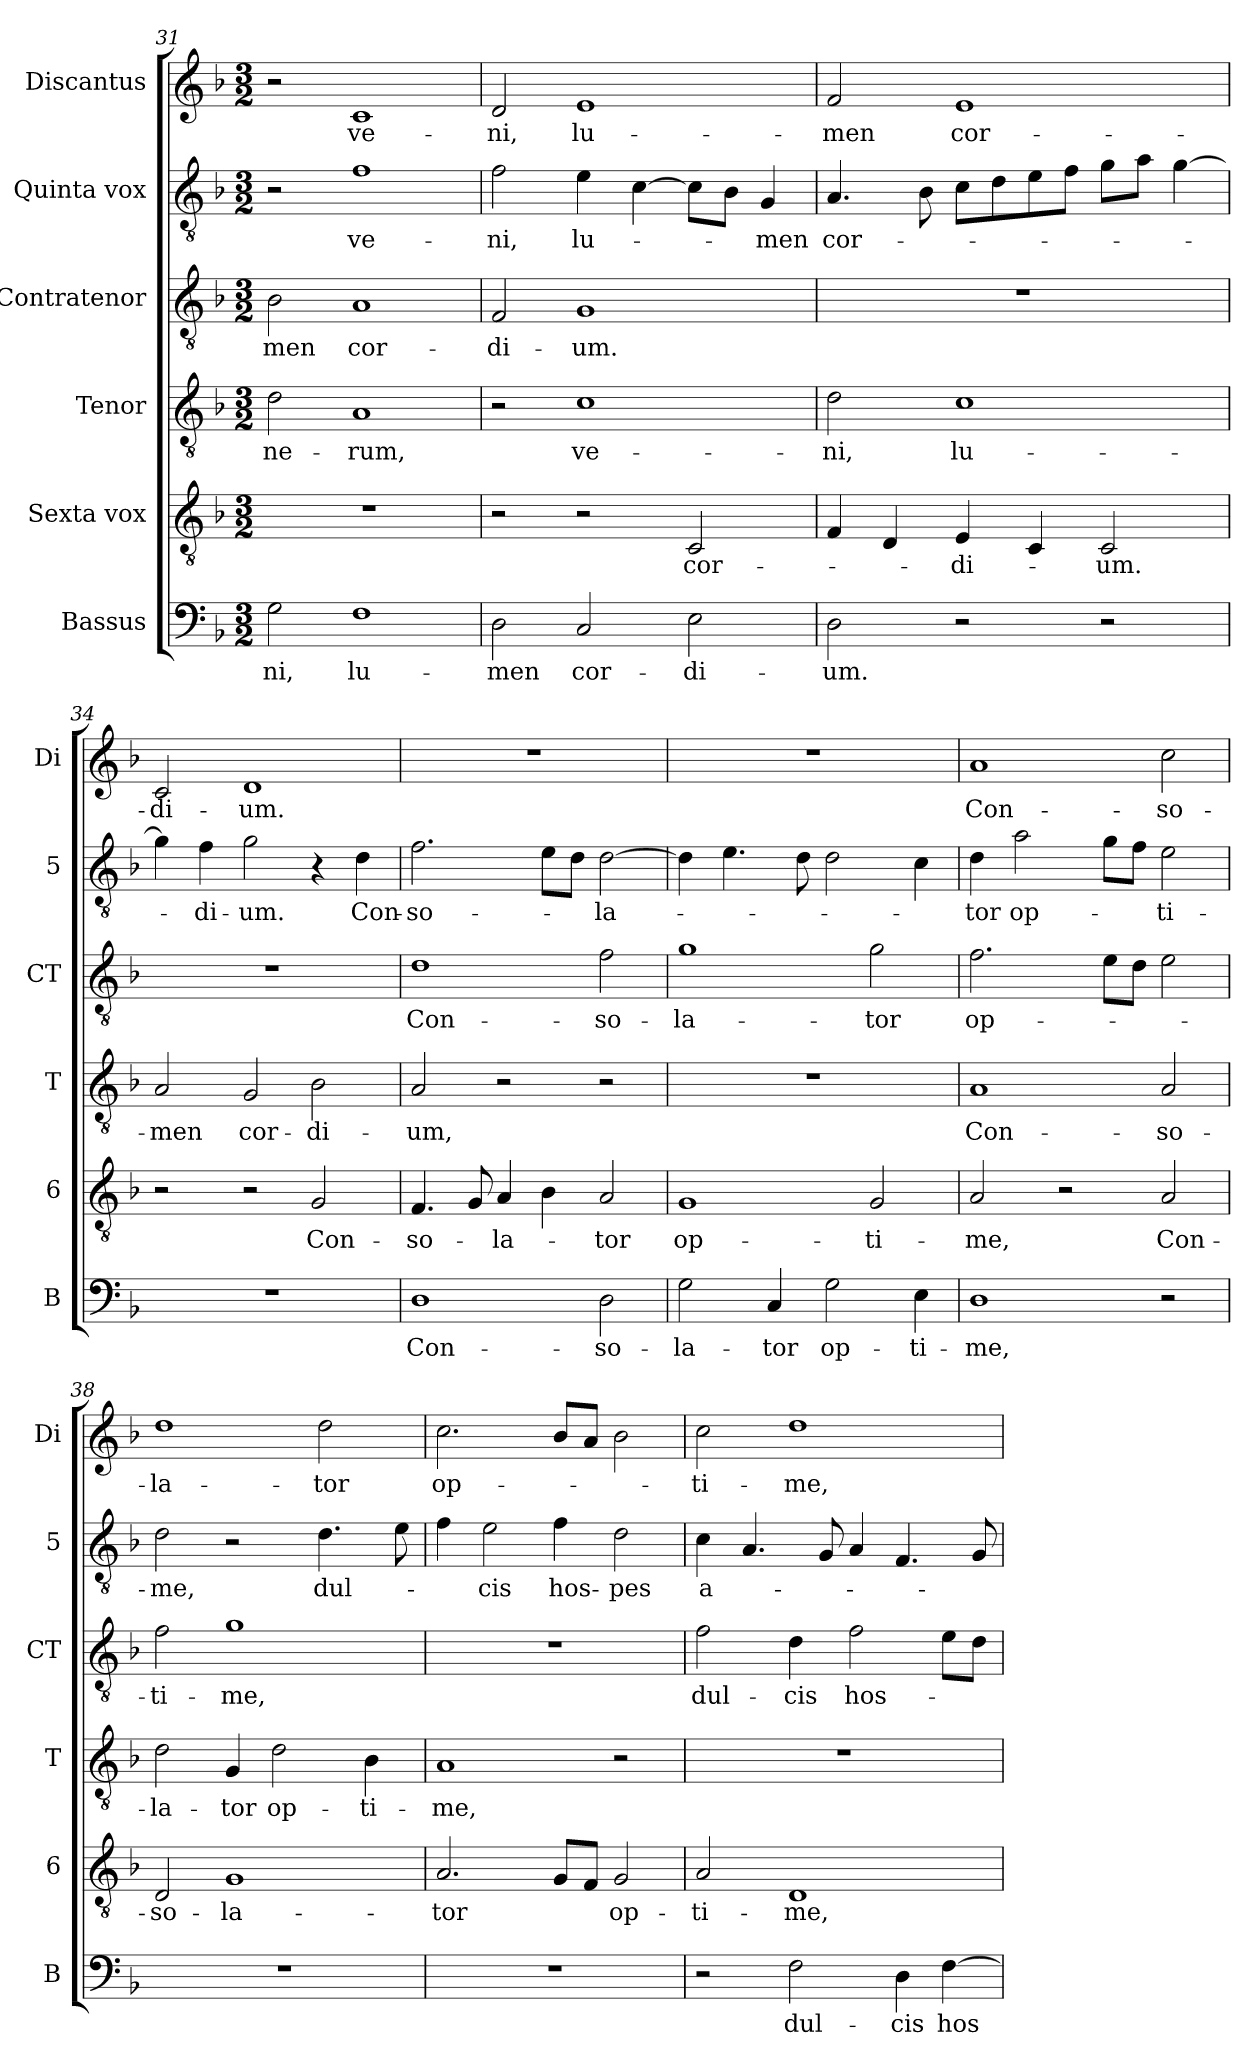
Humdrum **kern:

**kern	**text	**kern	**text	**kern	**text	**kern	**text	**kern	**text	**kern	**text
*part6	*part6	*part5	*part5	*part4	*part4	*part3	*part3	*part2	*part2	*part1	*part1
*staff6	*staff6	*staff5	*staff5	*staff4	*staff4	*staff3	*staff3	*staff2	*staff2	*staff1	*staff1
*I"Bassus	*	*I"Sexta vox	*	*I"Tenor	*	*I"Contratenor	*	*I"Quinta vox	*	*I"Discantus	*
*I'B	*	*I'6	*	*I'T	*	*I'CT	*	*I'5	*	*I'Di	*
!!LO:LB:g=z
*clefF4	*	*clefGv2	*	*clefGv2	*	*clefGv2	*	*clefGv2	*	*clefG2	*
*k[b-]	*	*k[b-]	*	*k[b-]	*	*k[b-]	*	*k[b-]	*	*k[b-]	*
*F:	*	*F:	*	*F:	*	*F:	*	*F:	*	*F:	*
*M3/2	*	*M3/2	*	*M3/2	*	*M3/2	*	*M3/2	*	*M3/2	*
=31	=31	=31	=31	=31	=31	=31	=31	=31	=31	=31	=31
!	!LO:LY:b	!	!	!	!LO:LY:b	!	!LO:LY:b	!	!	!	!
2G\	-ni,	1.r	.	2d\	-ne-	2B-\	-men	2r	.	2r	.
!	!LO:LY:b	!	!	!	!LO:LY:b	!	!LO:LY:b	!	!LO:LY:b	!	!LO:LY:b
1F	lu-	.	.	1A	-rum,	1A	cor-	1f	ve-	1c	ve-
=32	=32	=32	=32	=32	=32	=32	=32	=32	=32	=32	=32
!	!LO:LY:b	!	!	!	!	!	!LO:LY:b	!	!LO:LY:b	!	!LO:LY:b
2D\	-men	2r	.	2r	.	2F/	-di-	2f\	-ni,	2d/	-ni,
!	!LO:LY:b	!	!	!	!LO:LY:b	!	!LO:LY:b	!	!LO:LY:b	!	!LO:LY:b
2C/	cor-	2r	.	1c	ve-	1G	-um.	4e\	lu-	1e	lu-
.	.	.	.	.	.	.	.	[4c\	.	.	.
!	!LO:LY:b	!	!LO:LY:b	!	!	!	!	!	!	!	!
2E\	-di-	2C/	cor-	.	.	.	.	8c\L]	.	.	.
.	.	.	.	.	.	.	.	8B-\J	.	.	.
!	!	!	!	!	!	!	!	!	!LO:LY:b	!	!
.	.	.	.	.	.	.	.	4G/	-men	.	.
=33	=33	=33	=33	=33	=33	=33	=33	=33	=33	=33	=33
!	!LO:LY:b	!	!	!	!LO:LY:b	!	!	!	!LO:LY:b	!	!LO:LY:b
2D\	-um.	4F/	.	2d\	-ni,	1.r	.	4.A/	cor-	2f/	-men
.	.	4D/	.	.	.	.	.	.	.	.	.
.	.	.	.	.	.	.	.	8B-\	.	.	.
!	!	!	!LO:LY:b	!	!LO:LY:b	!	!	!	!	!	!LO:LY:b
2r	.	4E/	-di-	1c	lu-	.	.	8c\L	.	1e	cor-
.	.	.	.	.	.	.	.	8d\	.	.	.
.	.	4C/	.	.	.	.	.	8e\	.	.	.
.	.	.	.	.	.	.	.	8f\J	.	.	.
!	!	!	!LO:LY:b	!	!	!	!	!	!	!	!
2r	.	2C/	-um.	.	.	.	.	8g\L	.	.	.
.	.	.	.	.	.	.	.	8a\J	.	.	.
.	.	.	.	.	.	.	.	[4g\	.	.	.
=34	=34	=34	=34	=34	=34	=34	=34	=34	=34	=34	=34
!	!	!	!	!	!LO:LY:b	!	!	!	!	!	!LO:LY:b
1.r	.	2r	.	2A/	-men	1.r	.	4g\]	.	2c/	-di-
!	!	!	!	!	!	!	!	!	!LO:LY:b	!	!
.	.	.	.	.	.	.	.	4f\	-di-	.	.
!	!	!	!	!	!LO:LY:b	!	!	!	!LO:LY:b	!	!LO:LY:b
.	.	2r	.	2G/	cor-	.	.	2g\	-um.	1d	-um.
!	!	!	!LO:LY:b	!	!LO:LY:b	!	!	!	!	!	!
.	.	2G/	Con-	2B-\	-di-	.	.	4r	.	.	.
!	!	!	!	!	!	!	!	!	!LO:LY:b	!	!
.	.	.	.	.	.	.	.	4d\	Con-	.	.
=35	=35	=35	=35	=35	=35	=35	=35	=35	=35	=35	=35
!	!LO:LY:b	!	!LO:LY:b	!	!LO:LY:b	!	!LO:LY:b	!	!LO:LY:b	!	!
1D	Con-	4.F/	-so-	2A/	-um,	1d	Con-	2.f\	-so-	1.r	.
.	.	8G/	.	.	.	.	.	.	.	.	.
!	!	!	!LO:LY:b	!	!	!	!	!	!	!	!
.	.	4A/	-la-	2r	.	.	.	.	.	.	.
.	.	4B-\	.	.	.	.	.	8e\L	.	.	.
.	.	.	.	.	.	.	.	8d\J	.	.	.
!	!LO:LY:b	!	!LO:LY:b	!	!	!	!LO:LY:b	!	!LO:LY:b	!	!
2D\	-so-	2A/	-tor	2r	.	2f\	-so-	[2d\	-la-	.	.
=36	=36	=36	=36	=36	=36	=36	=36	=36	=36	=36	=36
!	!LO:LY:b	!	!LO:LY:b	!	!	!	!LO:LY:b	!	!	!	!
2G\	-la-	1G	op-	1.r	.	1g	-la-	4d\]	.	1.r	.
.	.	.	.	.	.	.	.	4.e\	.	.	.
!	!LO:LY:b	!	!	!	!	!	!	!	!	!	!
4C/	-tor	.	.	.	.	.	.	.	.	.	.
.	.	.	.	.	.	.	.	8d\	.	.	.
!	!LO:LY:b	!	!	!	!	!	!	!	!	!	!
2G\	op-	.	.	.	.	.	.	2d\	.	.	.
!	!	!	!LO:LY:b	!	!	!	!LO:LY:b	!	!	!	!
.	.	2G/	-ti-	.	.	2g\	-tor	.	.	.	.
!	!LO:LY:b	!	!	!	!	!	!	!	!	!	!
4E\	-ti-	.	.	.	.	.	.	4c\	.	.	.
!!LO:PB:g=z
=37	=37	=37	=37	=37	=37	=37	=37	=37	=37	=37	=37
!	!LO:LY:b	!	!LO:LY:b	!	!LO:LY:b	!	!LO:LY:b	!	!LO:LY:b	!	!LO:LY:b
1D	-me,	2A/	-me,	1A	Con-	2.f\	op-	4d\	-tor	1a	Con-
!	!	!	!	!	!	!	!	!	!LO:LY:b	!	!
.	.	.	.	.	.	.	.	2a\	op-	.	.
.	.	2r	.	.	.	.	.	.	.	.	.
.	.	.	.	.	.	8e\L	.	8g\L	.	.	.
.	.	.	.	.	.	8d\J	.	8f\J	.	.	.
!	!	!	!LO:LY:b	!	!LO:LY:b	!	!	!	!LO:LY:b	!	!LO:LY:b
2r	.	2A/	Con-	2A/	-so-	2e\	.	2e\	-ti-	2cc\	-so-
=38	=38	=38	=38	=38	=38	=38	=38	=38	=38	=38	=38
!	!	!	!LO:LY:b	!	!LO:LY:b	!	!LO:LY:b	!	!LO:LY:b	!	!LO:LY:b
1.r	.	2D/	-so-	2d\	-la-	2f\	-ti-	2d\	-me,	1dd	-la-
!	!	!	!LO:LY:b	!	!LO:LY:b	!	!LO:LY:b	!	!	!	!
.	.	1G	-la-	4G/	-tor	1g	-me,	2r	.	.	.
!	!	!	!	!	!LO:LY:b	!	!	!	!	!	!
.	.	.	.	2d\	op-	.	.	.	.	.	.
!	!	!	!	!	!	!	!	!	!LO:LY:b	!	!LO:LY:b
.	.	.	.	.	.	.	.	4.d\	dul-	2dd\	-tor
!	!	!	!	!	!LO:LY:b	!	!	!	!	!	!
.	.	.	.	4B-\	-ti-	.	.	.	.	.	.
.	.	.	.	.	.	.	.	8e\	.	.	.
=39	=39	=39	=39	=39	=39	=39	=39	=39	=39	=39	=39
!	!	!	!LO:LY:b	!	!LO:LY:b	!	!	!	!	!	!LO:LY:b
1.r	.	2.A/	-tor	1A	-me,	1.r	.	4f\	.	2.cc\	op-
!	!	!	!	!	!	!	!	!	!LO:LY:b	!	!
.	.	.	.	.	.	.	.	2e\	-cis	.	.
!	!	!	!	!	!	!	!	!	!LO:LY:b	!	!
.	.	8G/L	.	.	.	.	.	4f\	hos-	8b-/L	.
.	.	8F/J	.	.	.	.	.	.	.	8a/J	.
!	!	!	!LO:LY:b	!	!	!	!	!	!LO:LY:b	!	!
.	.	2G/	op-	2r	.	.	.	2d\	-pes	2b-\	.
=40	=40	=40	=40	=40	=40	=40	=40	=40	=40	=40	=40
!	!	!	!LO:LY:b	!	!	!	!LO:LY:b	!	!LO:LY:b	!	!LO:LY:b
2r	.	2A/	-ti-	1.r	.	2f\	dul-	4c\	a-	2cc\	-ti-
.	.	.	.	.	.	.	.	4.A/	.	.	.
!	!LO:LY:b	!	!LO:LY:b	!	!	!	!LO:LY:b	!	!	!	!LO:LY:b
2F\	dul-	1D	-me,	.	.	4d\	-cis	.	.	1dd	-me,
.	.	.	.	.	.	.	.	8G/	.	.	.
!	!	!	!	!	!	!	!LO:LY:b	!	!	!	!
.	.	.	.	.	.	2f\	hos-	4A/	.	.	.
!	!LO:LY:b	!	!	!	!	!	!	!	!	!	!
4D\	-cis	.	.	.	.	.	.	4.F/	.	.	.
!	!LO:LY:b	!	!	!	!	!	!	!	!	!	!
[4F\	hos-	.	.	.	.	8e\L	.	.	.	.	.
.	.	.	.	.	.	8d\J	.	8G/	.	.	.
=	=	=	=	=	=	=	=	=	=	=	=
*-	*-	*-	*-	*-	*-	*-	*-	*-	*-	*-	*-
